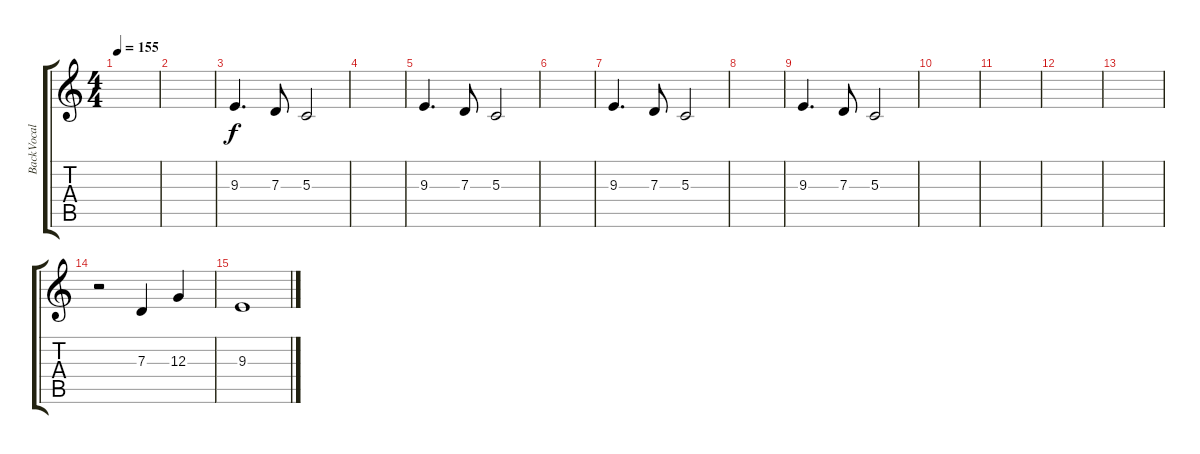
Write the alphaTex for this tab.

\track ("BackVocal" "BackVocal") {instrument flute}
\staff {score tabs}
\tuning (E4 B3 G3 D3 A2 E2) {hide}
\ts (4 4)
\tempo 155
\clef g2
\ks c
|
|
9.3.4{d} 7.3.8 5.3.2 |
|
9.3.4{d} 7.3.8 5.3.2 |
|
9.3.4{d} 7.3.8 5.3.2 |
|
9.3.4{d} 7.3.8 5.3.2 |
|
|
|
|
r.2 7.3.4 12.3.4 |
9.3.1
